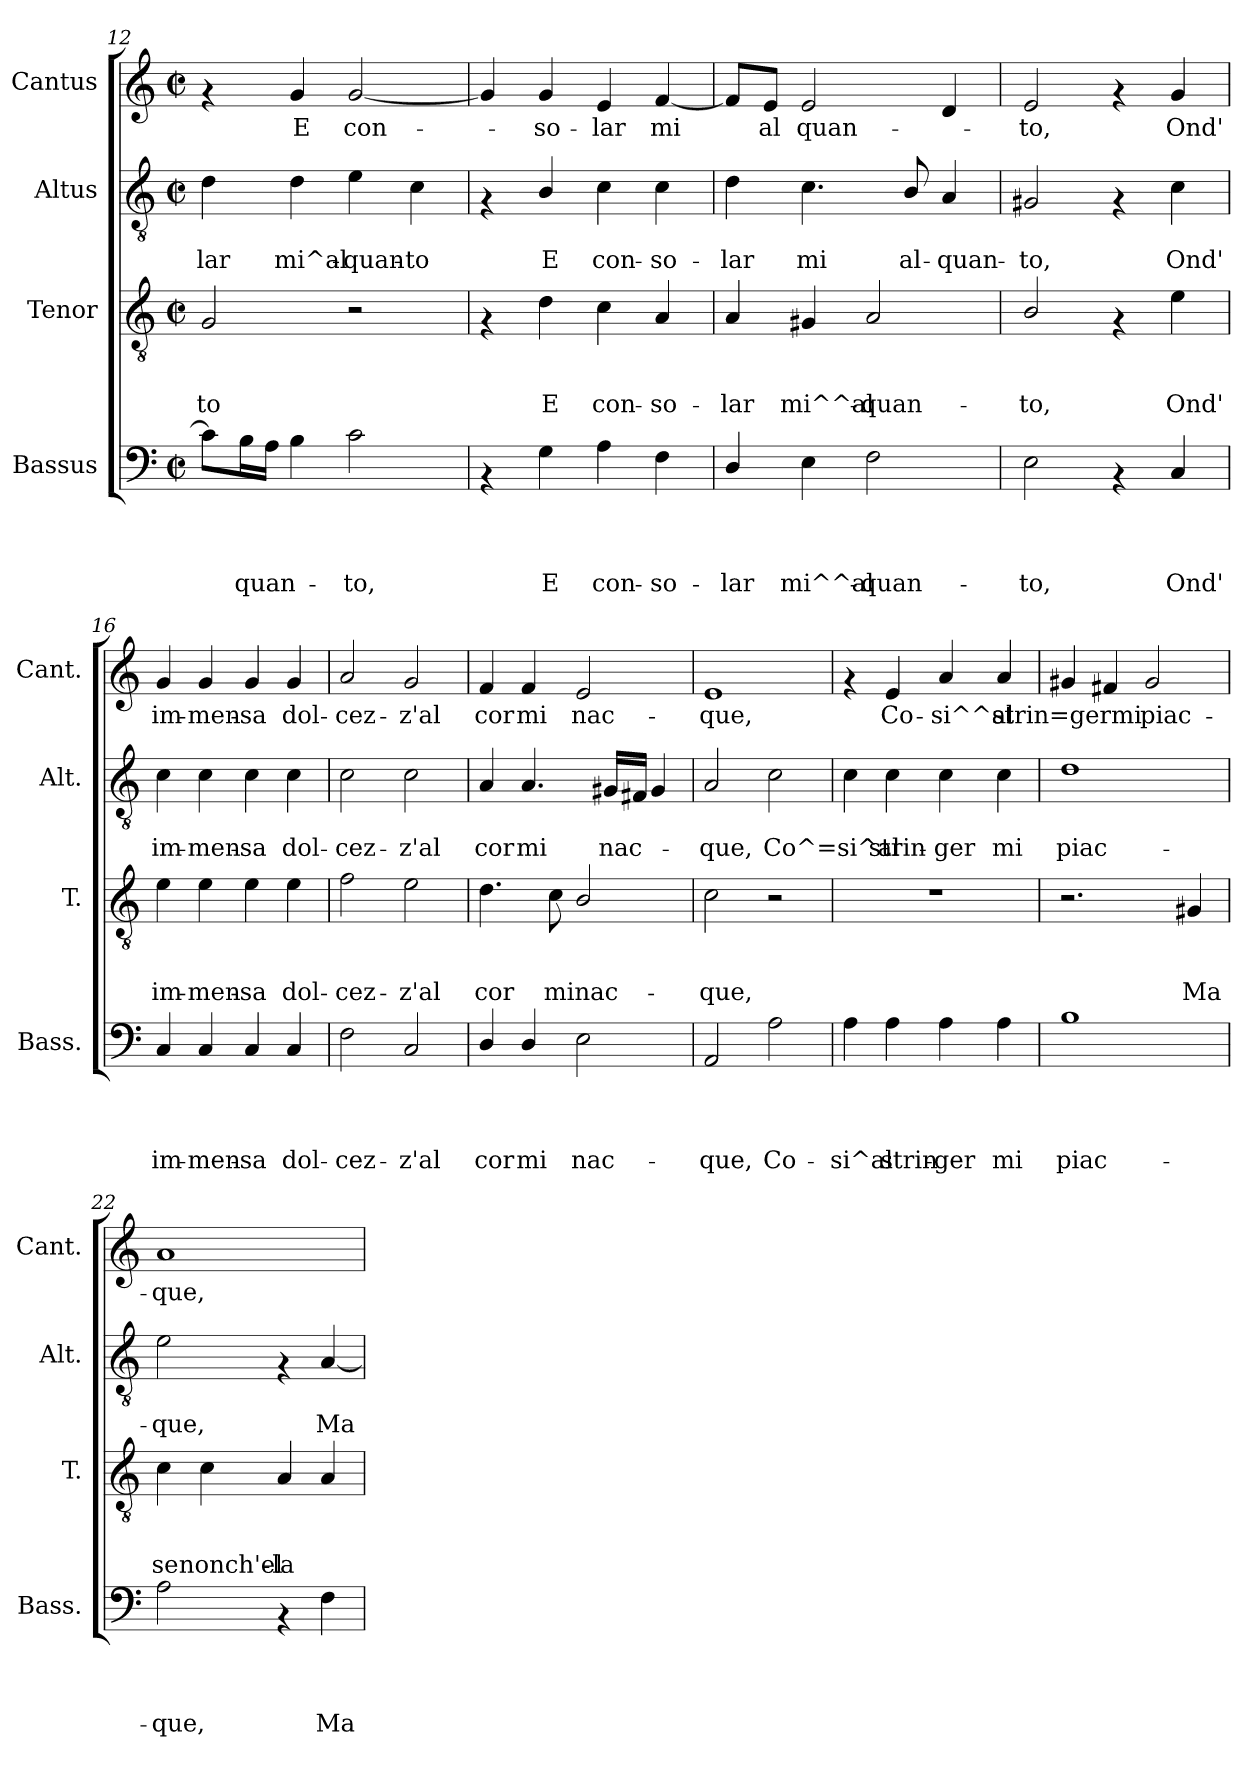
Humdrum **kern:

**kern	**text	**text	**text	**text	**kern	**text	**text	**text	**kern	**text	**text	**kern	**text
*part4	*part4	*part4	*part4	*part4	*part3	*part3	*part3	*part3	*part2	*part2	*part2	*part1	*part1
*staff4	*staff4	*staff4	*staff4	*staff4	*staff3	*staff3	*staff3	*staff3	*staff2	*staff2	*staff2	*staff1	*staff1
*I"Bassus	*	*	*	*	*I"Tenor	*	*	*	*I"Altus	*	*	*I"Cantus	*
*I'Bass.	*	*	*	*	*I'T.	*	*	*	*I'Alt.	*	*	*I'Cant.	*
!!LO:PB:g=z
*clefF4	*	*	*	*	*clefGv2	*	*	*	*clefGv2	*	*	*clefG2	*
*k[]	*	*	*	*	*k[]	*	*	*	*k[]	*	*	*k[]	*
*C:	*	*	*	*	*C:	*	*	*	*C:	*	*	*C:	*
*M2/2	*	*	*	*	*M2/2	*	*	*	*M2/2	*	*	*M2/2	*
*met(c|)	*	*	*	*	*met(c|)	*	*	*	*met(c|)	*	*	*met(c|)	*
=12	=12	=12	=12	=12	=12	=12	=12	=12	=12	=12	=12	=12	=12
!	!	!	!	!	!	!	!	!LO:LY:b	!	!	!LO:LY:b	!	!
8c\L]	.	.	.	.	2G/	.	.	-to	4d\	.	-lar	4rf	.
!	!	!	!	!LO:LY:b	!	!	!	!	!	!	!	!	!
16B\L	.	.	.	quan-	.	.	.	.	.	.	.	.	.
16A\JJ	.	.	.	.	.	.	.	.	.	.	.	.	.
!	!	!	!	!	!	!	!	!	!	!	!LO:LY:b	!	!LO:LY:b
4B\	.	.	.	.	.	.	.	.	4d\	.	mi^al-	4g/	E
!	!	!	!	!LO:LY:b	!	!	!	!	!	!	!LO:LY:b	!	!LO:LY:b
2c\	.	.	.	-to,	2r	.	.	.	4e\	.	-quan-	[<2g/	con-
!	!	!	!	!	!	!	!	!	!	!	!LO:LY:b	!	!
.	.	.	.	.	.	.	.	.	4c\	.	-to	.	.
=13	=13	=13	=13	=13	=13	=13	=13	=13	=13	=13	=13	=13	=13
4rAA	.	.	.	.	4rF	.	.	.	4rF	.	.	4g/]	.
!	!	!	!	!LO:LY:b	!	!	!	!LO:LY:b	!	!	!LO:LY:b	!	!LO:LY:b
4G\	.	.	.	E	4d\	.	.	E	4B/	.	E	4g/	-so-
!	!	!	!	!LO:LY:b	!	!	!	!LO:LY:b	!	!	!LO:LY:b	!	!LO:LY:b
4A\	.	.	.	con-	4c\	.	.	con-	4c\	.	con-	4e/	-lar
!	!	!	!	!LO:LY:b	!	!	!	!LO:LY:b	!	!	!LO:LY:b	!	!LO:LY:b
4F\	.	.	.	-so-	4A/	.	.	-so-	4c\	.	-so-	[<4f/	mi
=14	=14	=14	=14	=14	=14	=14	=14	=14	=14	=14	=14	=14	=14
!	!	!	!	!LO:LY:b	!	!	!	!LO:LY:b	!	!	!LO:LY:b	!	!
4D/	.	.	.	-lar	4A/	.	.	-lar	4d\	.	-lar	8f/L]	.
!	!	!	!	!	!	!	!	!	!	!	!	!	!LO:LY:b
.	.	.	.	.	.	.	.	.	.	.	.	8e/J	al
!	!	!	!	!LO:LY:b	!	!	!	!LO:LY:b	!	!	!LO:LY:b	!	!LO:LY:b
4E\	.	.	.	mi^^al-	4G#X/	.	.	mi^^al-	4.c\	.	mi	2e/	quan-
!	!	!	!	!LO:LY:b	!	!	!	!LO:LY:b	!	!	!	!	!
2F\	.	.	.	-quan-	2A/	.	.	-quan-	.	.	.	.	.
!	!	!	!	!	!	!	!	!	!	!	!LO:LY:b	!	!
.	.	.	.	.	.	.	.	.	8B/	.	al-	.	.
!	!	!	!	!	!	!	!	!	!	!	!LO:LY:b	!	!
.	.	.	.	.	.	.	.	.	4A/	.	-quan-	4d/	.
=15	=15	=15	=15	=15	=15	=15	=15	=15	=15	=15	=15	=15	=15
!	!	!	!	!LO:LY:b	!	!	!	!LO:LY:b	!	!	!LO:LY:b	!	!LO:LY:b
2E\	.	.	.	-to,	2B/	.	.	-to,	2G#X/	.	-to,	2e/	-to,
4rAA	.	.	.	.	4rF	.	.	.	4rF	.	.	4rf	.
!	!	!	!	!LO:LY:b	!	!	!	!LO:LY:b	!	!	!LO:LY:b	!	!LO:LY:b
4C/	.	.	.	Ond'	4e\	.	.	Ond'	4c\	.	Ond'	4g/	Ond'
=16	=16	=16	=16	=16	=16	=16	=16	=16	=16	=16	=16	=16	=16
!	!	!	!	!LO:LY:b	!	!	!	!LO:LY:b	!	!	!LO:LY:b	!	!LO:LY:b
4C/	.	.	.	im-	4e\	.	.	im-	4c\	.	im-	4g/	im-
!	!	!	!	!LO:LY:b	!	!	!	!LO:LY:b	!	!	!LO:LY:b	!	!LO:LY:b
4C/	.	.	.	-men-	4e\	.	.	-men-	4c\	.	-men-	4g/	-men-
!	!	!	!	!LO:LY:b	!	!	!	!LO:LY:b	!	!	!LO:LY:b	!	!LO:LY:b
4C/	.	.	.	-sa	4e\	.	.	-sa	4c\	.	-sa	4g/	-sa
!	!	!	!	!LO:LY:b	!	!	!	!LO:LY:b	!	!	!LO:LY:b	!	!LO:LY:b
4C/	.	.	.	dol-	4e\	.	.	dol-	4c\	.	dol-	4g/	dol-
=17	=17	=17	=17	=17	=17	=17	=17	=17	=17	=17	=17	=17	=17
!	!	!	!	!LO:LY:b	!	!	!	!LO:LY:b	!	!	!LO:LY:b	!	!LO:LY:b
2F\	.	.	.	-cez-	2f\	.	.	-cez-	2c\	.	-cez-	2a/	-cez-
!	!	!	!	!LO:LY:b	!	!	!	!LO:LY:b	!	!	!LO:LY:b	!	!LO:LY:b
2C/	.	.	.	-z'al	2e\	.	.	-z'al	2c\	.	-z'al	2g/	-z'al
!!LO:PB:g=z
=18	=18	=18	=18	=18	=18	=18	=18	=18	=18	=18	=18	=18	=18
!	!	!	!	!LO:LY:b	!	!	!	!LO:LY:b	!	!	!LO:LY:b	!	!LO:LY:b
4D/	.	.	.	cor	4.d\	.	.	cor	4A/	.	cor	4f/	cor
!	!	!	!	!LO:LY:b	!	!	!	!	!	!	!LO:LY:b	!	!LO:LY:b
4D/	.	.	.	mi	.	.	.	.	4.A/	.	mi	4f/	mi
!	!	!	!	!	!	!	!	!LO:LY:b	!	!	!	!	!
.	.	.	.	.	8c\	.	.	minac-	.	.	.	.	.
!	!	!	!	!LO:LY:b	!	!	!	!	!	!	!	!	!LO:LY:b
2E\	.	.	.	nac-	2B/	.	.	.	.	.	.	2e/	nac-
!	!	!	!	!	!	!	!	!	!	!	!LO:LY:b	!	!
.	.	.	.	.	.	.	.	.	16G#X/LL	.	nac-	.	.
.	.	.	.	.	.	.	.	.	16F#X/JJ	.	.	.	.
.	.	.	.	.	.	.	.	.	4G#/	.	.	.	.
=19	=19	=19	=19	=19	=19	=19	=19	=19	=19	=19	=19	=19	=19
!	!	!	!	!LO:LY:b	!	!	!	!LO:LY:b	!	!	!LO:LY:b	!	!LO:LY:b
2AA/	.	.	.	-que,	2c\	.	.	-que,	2A/	.	-que,	1e	-que,
!	!	!	!	!LO:LY:b	!	!	!	!	!	!	!LO:LY:b	!	!
2A\	.	.	.	Co-	2r	.	.	.	2c\	.	Co^=si^al	.	.
=20	=20	=20	=20	=20	=20	=20	=20	=20	=20	=20	=20	=20	=20
!	!	!	!	!LO:LY:b	!	!	!	!	!	!	!	!	!
4A\	.	.	.	-si^al	1r	.	.	.	4c\	.	.	4rf	.
!	!	!	!	!LO:LY:b	!	!	!	!	!	!	!LO:LY:b	!	!LO:LY:b
4A\	.	.	.	strin-	.	.	.	.	4c\	.	strin-	4e/	Co-
!	!	!	!	!LO:LY:b	!	!	!	!	!	!	!LO:LY:b	!	!LO:LY:b
4A\	.	.	.	-ger	.	.	.	.	4c\	.	-ger	4a/	-si^^al
!	!	!	!	!LO:LY:b	!	!	!	!	!	!	!LO:LY:b	!	!LO:LY:b
4A\	.	.	.	mi	.	.	.	.	4c\	.	mi	4a/	strin=germi
=21	=21	=21	=21	=21	=21	=21	=21	=21	=21	=21	=21	=21	=21
!	!	!	!	!LO:LY:b	!	!	!	!	!	!	!LO:LY:b	!	!
1B	.	.	.	piac-	2.r	.	.	.	1d	.	piac-	4g#X/	.
.	.	.	.	.	.	.	.	.	.	.	.	4f#X/	.
!	!	!	!	!	!	!	!	!	!	!	!	!	!LO:LY:b
.	.	.	.	.	.	.	.	.	.	.	.	2g#/	piac-
!	!	!	!	!	!	!	!	!LO:LY:b	!	!	!	!	!
.	.	.	.	.	4G#X/	.	.	Ma	.	.	.	.	.
=22	=22	=22	=22	=22	=22	=22	=22	=22	=22	=22	=22	=22	=22
!	!	!	!	!LO:LY:b	!	!	!	!LO:LY:b	!	!	!LO:LY:b	!	!LO:LY:b
2A\	.	.	.	-que,	4c\	.	.	se	2e\	.	-que,	1a	-que,
!	!	!	!	!	!	!	!	!LO:LY:b	!	!	!	!	!
.	.	.	.	.	4c\	.	.	nonch'el-	.	.	.	.	.
!	!	!	!	!	!	!	!	!LO:LY:b	!	!	!	!	!
4rAA	.	.	.	.	4A/	.	.	-la	4rF	.	.	.	.
!	!	!	!	!LO:LY:b	!	!	!	!	!	!	!LO:LY:b	!	!
4F\	.	.	.	Ma	4A/	.	.	.	[<4A/	.	Ma	.	.
=	=	=	=	=	=	=	=	=	=	=	=	=	=
*-	*-	*-	*-	*-	*-	*-	*-	*-	*-	*-	*-	*-	*-
